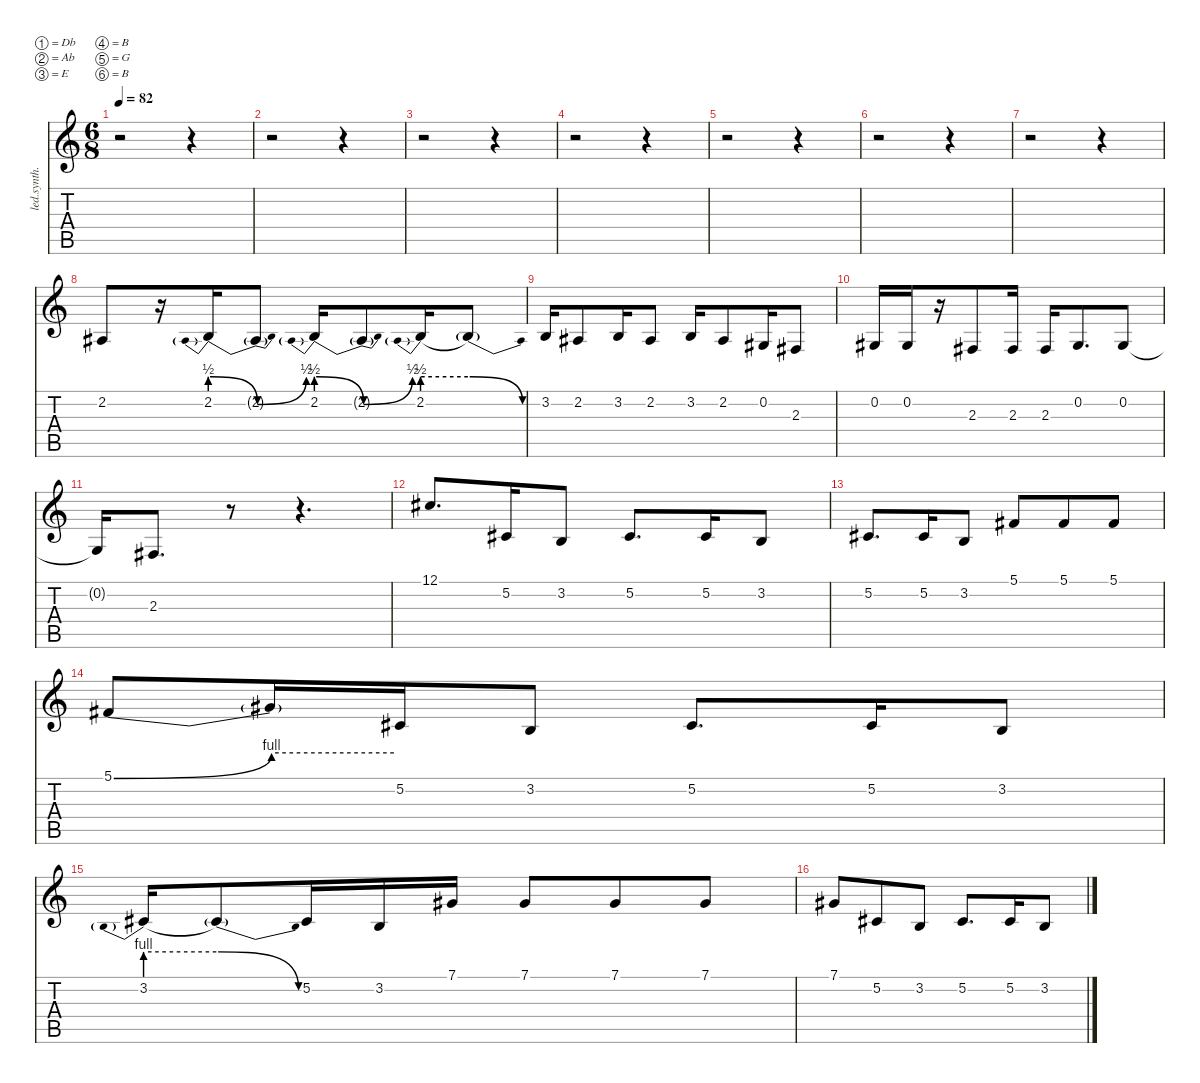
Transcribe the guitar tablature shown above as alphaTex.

\defaultSystemsLayout 4
\hideDynamics
\bracketExtendMode nobrackets
\otherSystemsTrackNameOrientation horizontal
\track ("Lead Voice" "led.synth.") {instrument lead2sawtooth}
\staff {score tabs}
\tuning (Db4 Ab3 E3 B2 G2 B1)
\ts (6 8)
\tempo 82
\clef g2
\ks c
r.2{dy f beam Down} r.4{beam Down} |
r.2{beam Down} r.4{beam Down} |
r.2{beam Down} r.4{beam Down} |
r.2{beam Down} r.4{beam Down} |
r.2{beam Down} r.4{beam Down} |
r.2{beam Down} r.4{beam Down} |
r.2{beam Down} r.4{beam Down} |
2.2{acc #}.8{beam Up} r.16{beam Up} 2.2{be (prebendrelease 0 2 60 0)}.16{beam Up} 2.2{be (bend 0 0 60 2) t acc #}.8{beam Up} 2.2{be (prebendrelease 0 2 60 0)}.16{beam Up} 2.2{be (bend 0 0 60 2) t acc #}.8{beam Up} 2.2{be (prebend 0 2 60 2)}.16{beam Up} 2.2{be (release 0 2 60 0) t}.8{beam Up} |
3.2.16{beam Up} 2.2{acc #}.8{beam Up} 3.2.16{beam Up} 2.2{acc #}.8{beam Up} 3.2.16{beam Up} 2.2{acc #}.8{beam Up} 0.2{acc #}.16{beam Up} 2.3{acc #}.8{beam Up} |
0.2{acc #}.16{beam Up} 0.2{acc #}.16{beam Up} r.16{beam Up} 2.3{acc #}.8{beam Up} 2.3{acc #}.16{beam Up} 2.3{acc #}.16{beam Up} 0.2{acc #}.8{d beam Up} 0.2{acc #}.8{beam Up} |
0.2{t acc #}.16{beam Up} 2.3{acc #}.8{d beam Up} r.8{beam Up} r.4{d beam Up} |
12.1{acc #}.8{d beam Up} 5.2{acc #}.16{beam Up} 3.2.8{beam Up} 5.2{acc #}.8{d beam Up} 5.2{acc #}.16{beam Up} 3.2.8{beam Up} |
5.2{acc #}.8{d beam Up} 5.2{acc #}.16{beam Up} 3.2.8{beam Up} 5.1{acc #}.8{beam Up} 5.1{acc #}.8{beam Up} 5.1{acc #}.8{beam Up} |
5.1{be (bend 0 0 60 4) acc #}.8{beam Up} 5.1{be (hold 0 4 60 4) t}.16{beam Up} 5.2{acc #}.16{beam Up} 3.2.8{beam Up} 5.2{acc #}.8{d beam Up} 5.2{acc #}.16{beam Up} 3.2.8{beam Up} |
3.2{be (prebend 0 4 60 4)}.16{beam Up} 3.2{be (release 0 4 60 0) t}.8{beam Up} 5.2{acc #}.16{beam Up} 3.2.16{beam Up} 7.1{acc #}.16{beam Up} 7.1{acc #}.8{beam Up} 7.1{acc #}.8{beam Up} 7.1{acc #}.8{beam Up} |
7.1{acc #}.8{beam Up} 5.2{acc #}.8{beam Up} 3.2.8{beam Up} 5.2{acc #}.8{d beam Up} 5.2{acc #}.16{beam Up} 3.2.8{beam Up}
